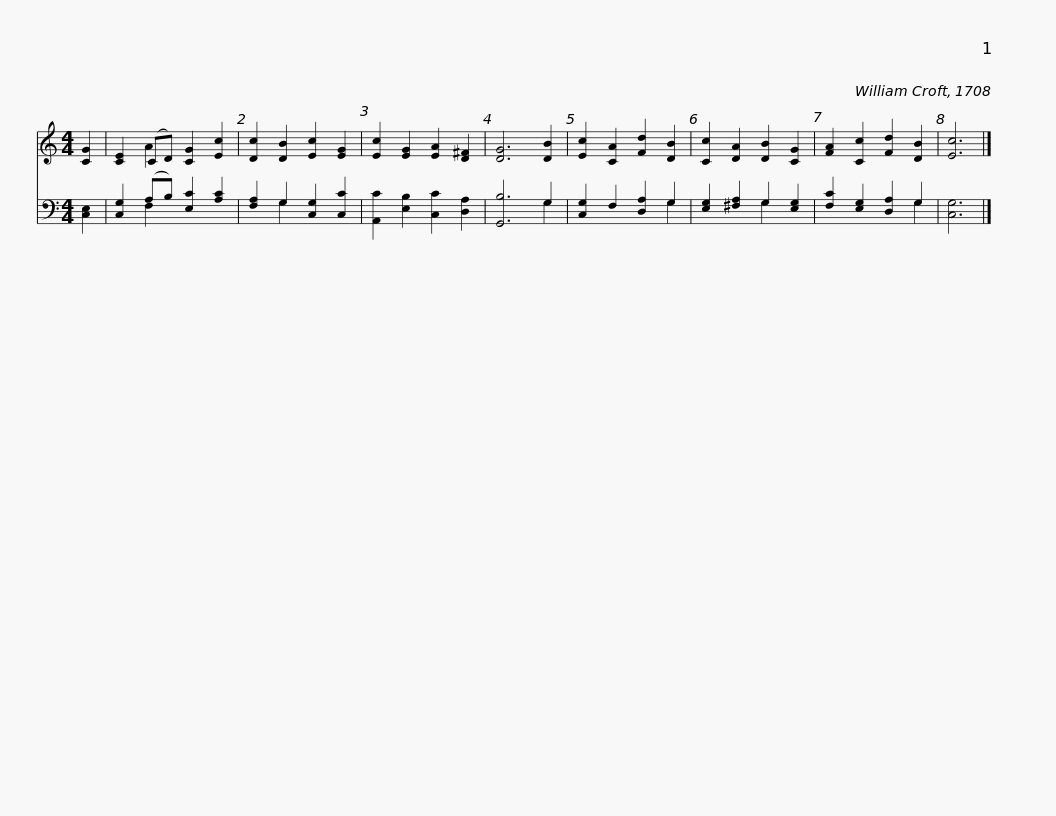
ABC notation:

X:1
%%score ( 1 2 ) ( 3 4 )
L:1/8
M:4/4
I:linebreak $
K:C
V:1 treble
V:2 treble
V:3 bass
V:4 bass
V:1
 [CG]2 | [CE]2 (CD) [CG]2 [Ec]2 | [Dc]2 [DB]2 [Ec]2 [EG]2 | [Ec]2 [EG]2 [EA]2 [D^F]2 | [DG]6 [DB]2 | %5
 [Ec]2 [CA]2 [Fd]2 [DB]2 | [Cc]2 [DA]2 [DB]2 [CG]2 |$ [FA]2 [Cc]2 [Fd]2 [DB]2 | [Ec]6 |] %9
V:2
 x2 | x2 A2 x4 | x8 | x8 | x8 | %5
 x8 | x8 |$ x8 | x6 |] %9
V:3
 [C,E,]2 | [C,G,]2 (A,B,) [E,C]2 [A,C]2 | [F,A,]2 G,2 [C,G,]2 [C,C]2 | [A,,C]2 [E,B,]2 [C,C]2 [D,A,]2 | [G,,B,]6 G,2 | %5
 [C,G,]2 F,2 [D,A,]2 G,2 | [E,G,]2 [^F,A,]2 G,2 [E,G,]2 |$ [F,C]2 [E,G,]2 [D,A,]2 G,2 | [C,G,]6 |] %9
V:4
 x2 | x2 F,2 x4 | x2 G,2 x4 | x8 | x6 G,2 | %5
 x6 G,2 | x4 G,2 x2 |$ x6 G,2 | x6 |] %9
